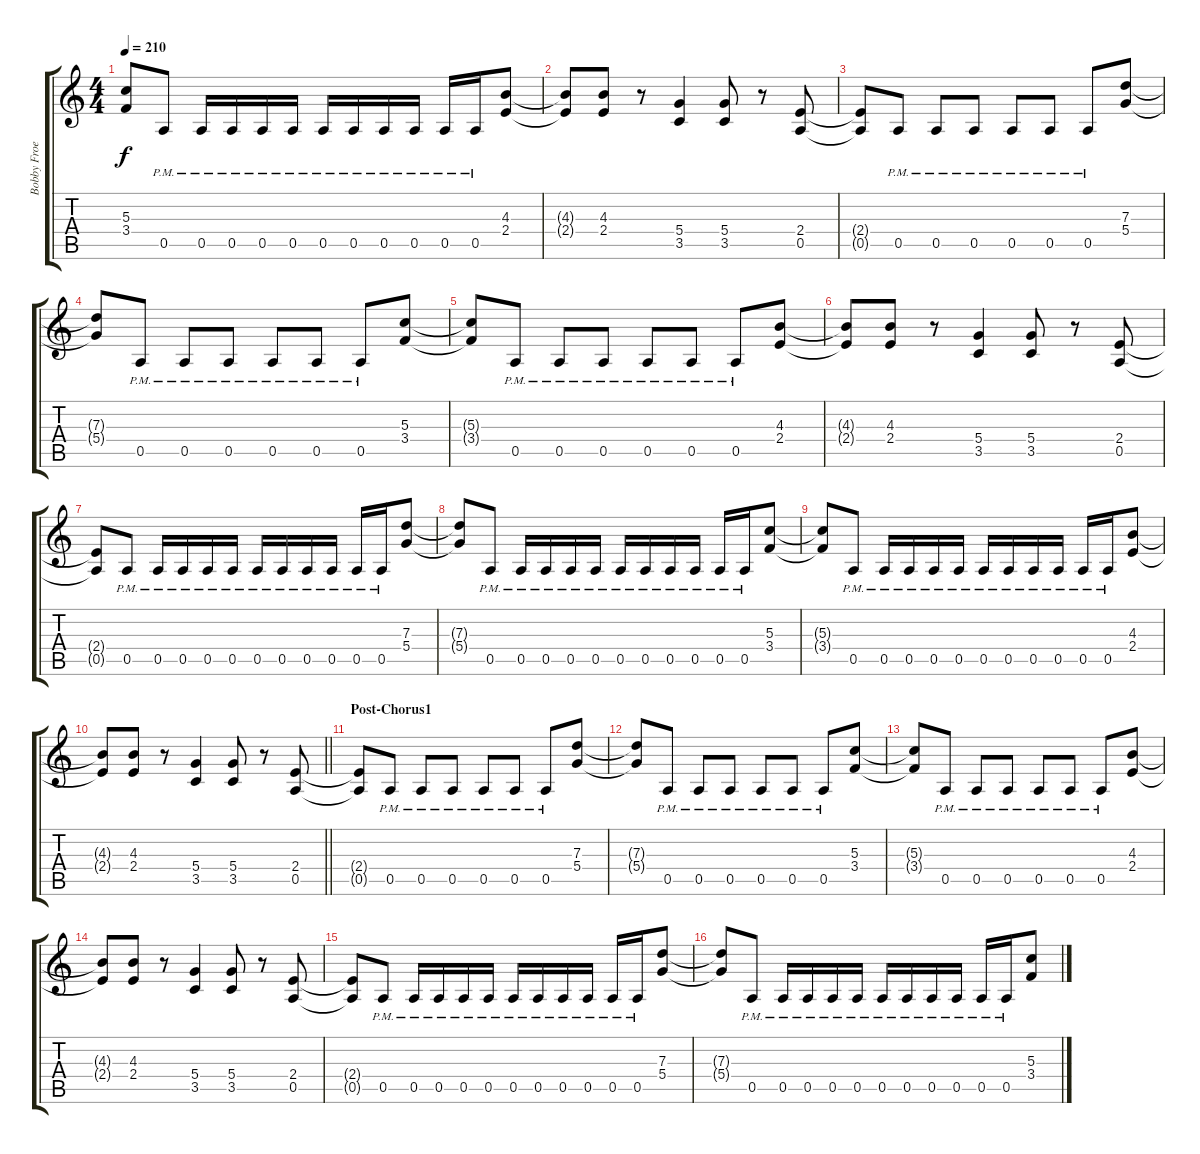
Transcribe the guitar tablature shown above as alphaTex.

\track ("Bobby Froese" "Bobby Froe") {instrument distortionguitar}
\staff {score tabs}
\tuning (E4 B3 G3 D3 A2 E2) {hide}
\ts (4 4)
\tempo 210
\clef g2
\ks c
(5.3{t} 3.4{t}).8{dy f} 0.5{pm}.8 0.5{pm}.16 0.5{pm}.16 0.5{pm}.16 0.5{pm}.16 0.5{pm}.16 0.5{pm}.16 0.5{pm}.16 0.5{pm}.16 0.5{pm}.16 0.5{pm}.16 (4.3 2.4).8 |
(4.3{t} 2.4{t}).8 (4.3 2.4).8 r.8 (5.4 3.5).4 (5.4 3.5).8 r.8 (2.4 0.5).8 |
(2.4{t} 0.5{t}).8 0.5{pm}.8 0.5{pm}.8 0.5{pm}.8 0.5{pm}.8 0.5{pm}.8 0.5{pm}.8 (7.3 5.4).8 |
(7.3{t} 5.4{t}).8 0.5{pm}.8 0.5{pm}.8 0.5{pm}.8 0.5{pm}.8 0.5{pm}.8 0.5{pm}.8 (5.3 3.4).8 |
(5.3{t} 3.4{t}).8 0.5{pm}.8 0.5{pm}.8 0.5{pm}.8 0.5{pm}.8 0.5{pm}.8 0.5{pm}.8 (4.3 2.4).8 |
(4.3{t} 2.4{t}).8 (4.3 2.4).8 r.8 (5.4 3.5).4 (5.4 3.5).8 r.8 (2.4 0.5).8 |
(2.4{t} 0.5{t}).8 0.5{pm}.8 0.5{pm}.16 0.5{pm}.16 0.5{pm}.16 0.5{pm}.16 0.5{pm}.16 0.5{pm}.16 0.5{pm}.16 0.5{pm}.16 0.5{pm}.16 0.5{pm}.16 (7.3 5.4).8 |
(7.3{t} 5.4{t}).8 0.5{pm}.8 0.5{pm}.16 0.5{pm}.16 0.5{pm}.16 0.5{pm}.16 0.5{pm}.16 0.5{pm}.16 0.5{pm}.16 0.5{pm}.16 0.5{pm}.16 0.5{pm}.16 (5.3 3.4).8 |
(5.3{t} 3.4{t}).8 0.5{pm}.8 0.5{pm}.16 0.5{pm}.16 0.5{pm}.16 0.5{pm}.16 0.5{pm}.16 0.5{pm}.16 0.5{pm}.16 0.5{pm}.16 0.5{pm}.16 0.5{pm}.16 (4.3 2.4).8 |
\barLineRight lightlight
(4.3{t} 2.4{t}).8 (4.3 2.4).8 r.8 (5.4 3.5).4 (5.4 3.5).8 r.8 (2.4 0.5).8 |
\section ("" "Post-Chorus1")
(2.4{t} 0.5{t}).8 0.5{pm}.8 0.5{pm}.8 0.5{pm}.8 0.5{pm}.8 0.5{pm}.8 0.5{pm}.8 (7.3 5.4).8 |
(7.3{t} 5.4{t}).8 0.5{pm}.8 0.5{pm}.8 0.5{pm}.8 0.5{pm}.8 0.5{pm}.8 0.5{pm}.8 (5.3 3.4).8 |
(5.3{t} 3.4{t}).8 0.5{pm}.8 0.5{pm}.8 0.5{pm}.8 0.5{pm}.8 0.5{pm}.8 0.5{pm}.8 (4.3 2.4).8 |
(4.3{t} 2.4{t}).8 (4.3 2.4).8 r.8 (5.4 3.5).4 (5.4 3.5).8 r.8 (2.4 0.5).8 |
(2.4{t} 0.5{t}).8 0.5{pm}.8 0.5{pm}.16 0.5{pm}.16 0.5{pm}.16 0.5{pm}.16 0.5{pm}.16 0.5{pm}.16 0.5{pm}.16 0.5{pm}.16 0.5{pm}.16 0.5{pm}.16 (7.3 5.4).8 |
(7.3{t} 5.4{t}).8 0.5{pm}.8 0.5{pm}.16 0.5{pm}.16 0.5{pm}.16 0.5{pm}.16 0.5{pm}.16 0.5{pm}.16 0.5{pm}.16 0.5{pm}.16 0.5{pm}.16 0.5{pm}.16 (5.3 3.4).8
